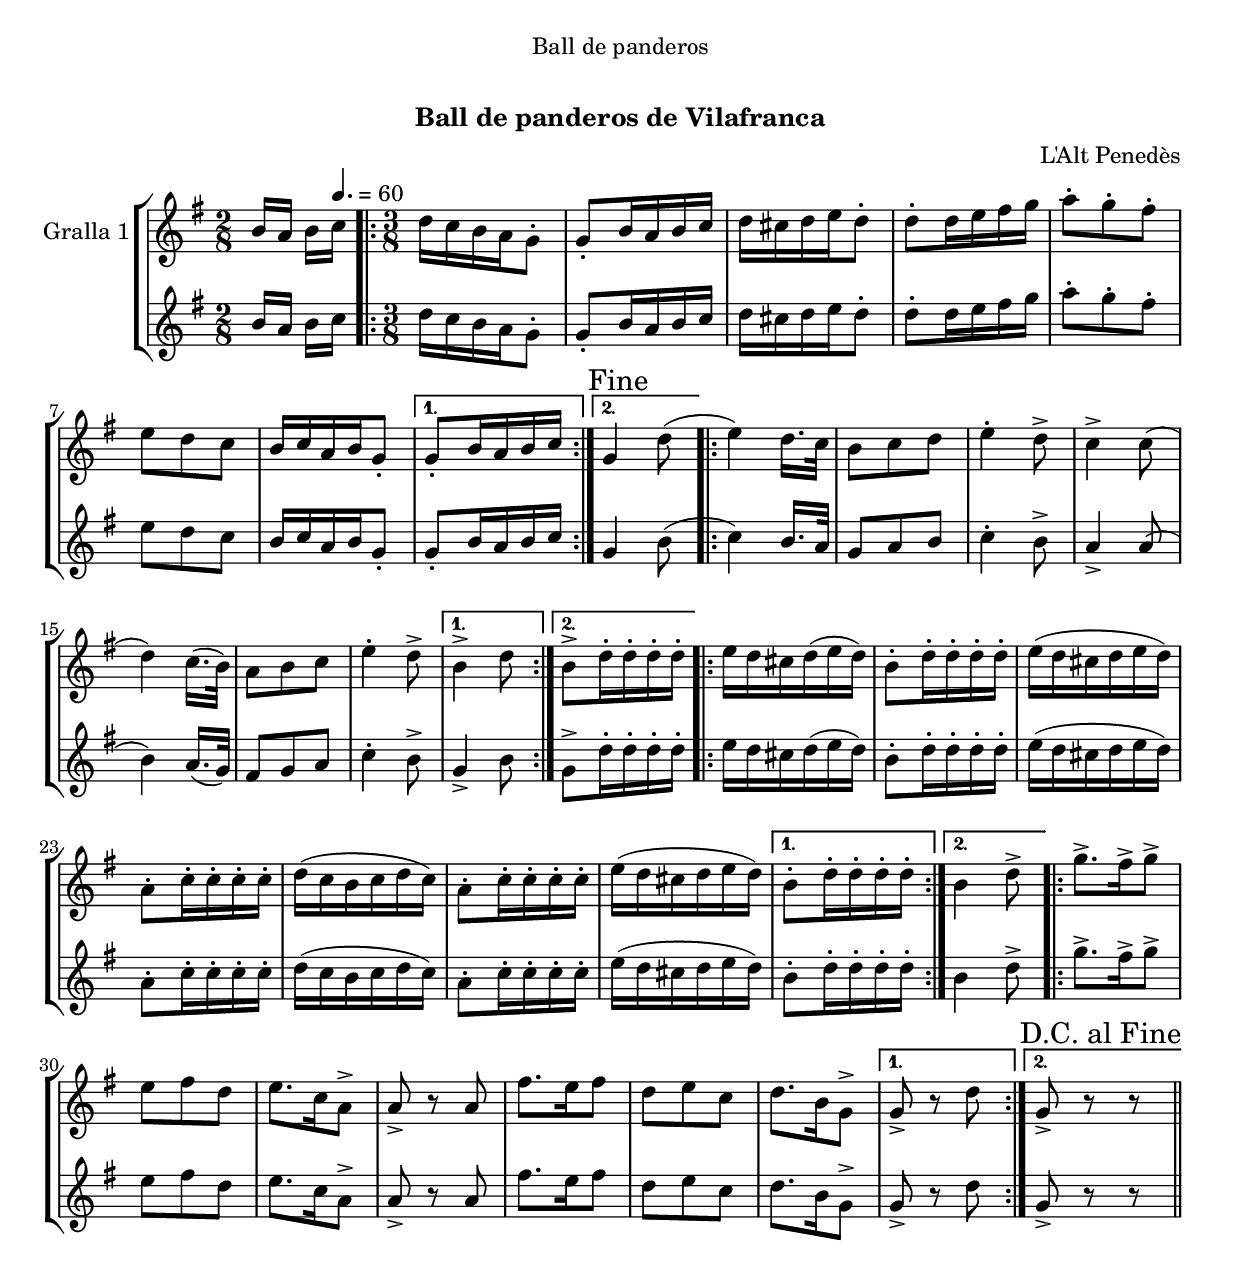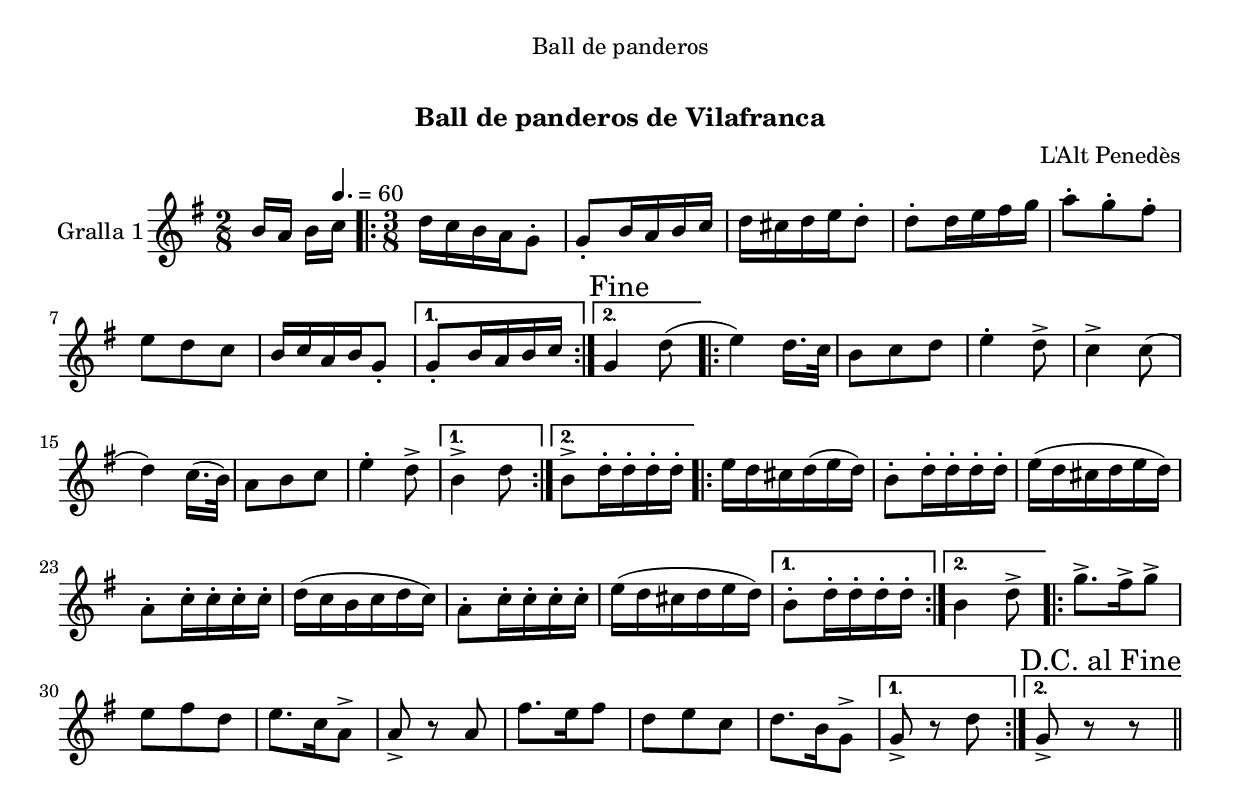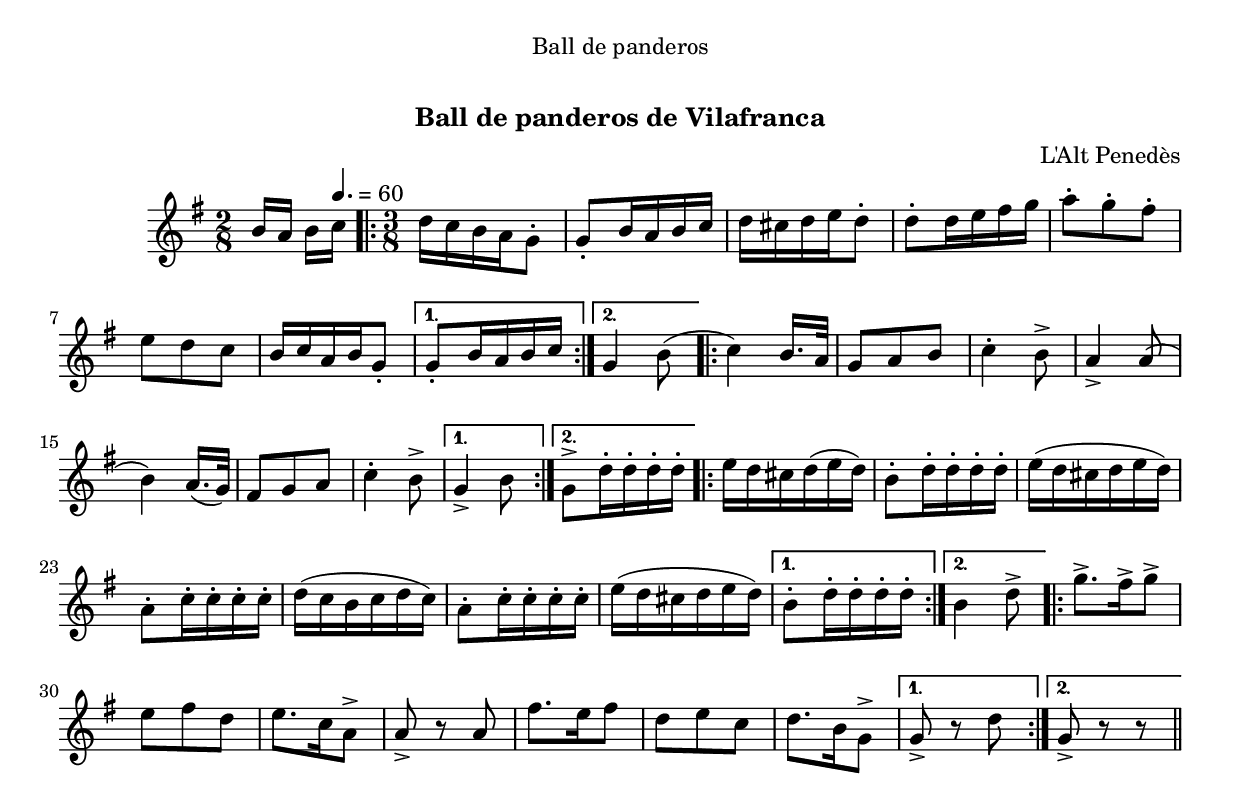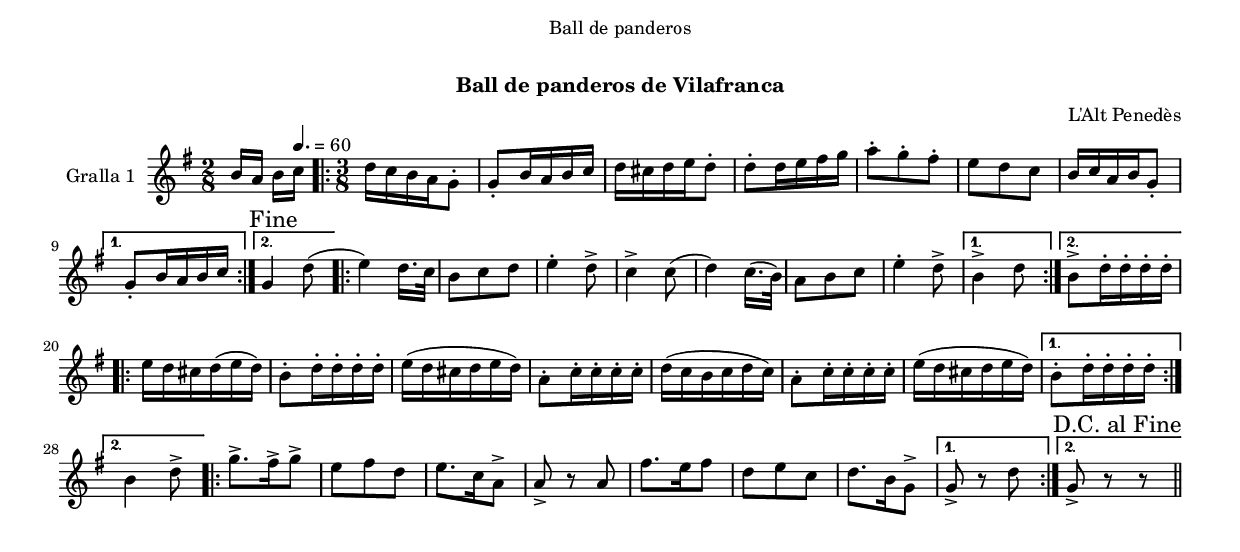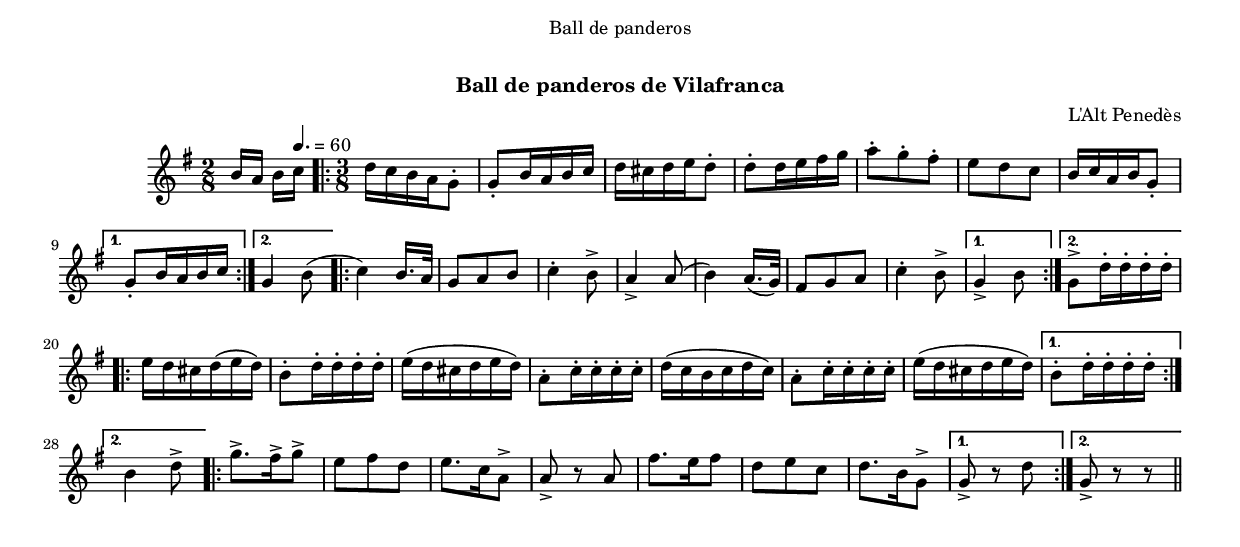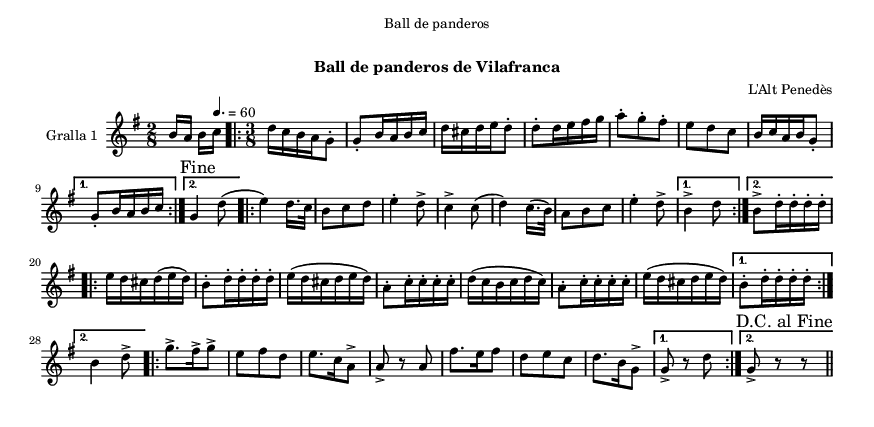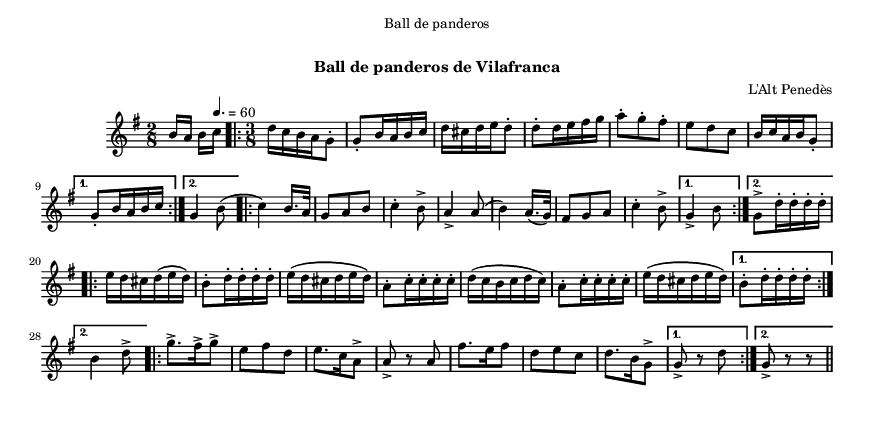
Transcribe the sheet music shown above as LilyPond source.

\version "2.16.0"

\header {
  dedication="Ball de panderos"
  title="  "
  subtitle="Ball de panderos de Vilafranca"
  subsubtitle=""
  poet=""
  meter=""
  piece=""
  composer="L'Alt Penedès"
  arranger=""
  opus=""
  instrument=""
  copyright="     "
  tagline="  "
}

liniaroAa =
\relative b'
{
  \clef treble
  \key g \major
  \time 2/8
  b16 a b \tempo 4. = 60 c  |
  \time 3/8   \repeat volta 2 { d16 c b a g8-.  |
  g8-. b16 a b c  |
  d16 cis d e d8-.  |
  %05
  d8-. d16 e fis g  |
  a8-. g-. fis-.  |
  e8 d c  |
  b16 c a b g8-. }
  \alternative { { g8-. b16 a b c }
  %10
  { \mark "Fine" g4 d'8 ( } }
  \repeat volta 2 { e4 ) d16. c32   |
  b8 c d  |
  e4-. d8->  |
  c4-> c8 (  |
  %15
  d4 ) c16. ( b32 )  |
  a8 b c  |
  e4-. d8-> }
  \alternative { { b4-> d8 }
  { b8-> d16-. d-. d-. d-. } }
  %20
  \repeat volta 2 { e16 d cis d ( e d )  |
  b8-. d16-. d-. d-. d-.  |
  e16 ( d cis d e d )  |
  a8-. c16-. c-. c-. c-.  |
  d16 ( c b c d c )  |
  %25
  a8-. c16-. c-. c-. c-.  |
  e16 ( d cis d e d ) }
  \alternative { { b8-. d16-. d-. d-. d-. }
  { b4 d8-> } }
  \repeat volta 2 { g8.-> fis16-> g8->  |
  %30
  e8 fis d  |
  e8. c16 a8->  |
  a8-> r a  |
  fis'8. e16 fis8  |
  d8 e c  |
  %35
  d8. b16 g8-> }
  \alternative { { g8-> r d' }
  { \mark "D.C. al Fine" g,8-> r r } } \bar "||"
}

liniaroAb =
\relative b'
{
  \clef treble
  \key g \major
  \time 2/8
  b16 a b \tempo 4. = 60 c  |
  \time 3/8   \repeat volta 2 { d16 c b a g8-.  |
  g8-. b16 a b c  |
  d16 cis d e d8-.  |
  %05
  d8-. d16 e fis g  |
  a8-. g-. fis-.  |
  e8 d c  |
  b16 c a b g8-. }
  \alternative { { g8-. b16 a b c }
  %10
  { g4 b8 ( } }
  \repeat volta 2 { c4 ) b16. a32   |
  g8 a b  |
  c4-. b8->  |
  a4-> a8 (  |
  %15
  b4 ) a16. ( g32 )  |
  fis8 g a  |
  c4-. b8-> }
  \alternative { { g4-> b8 }
  { g8-> d'16-. d-. d-. d-. } }
  %20
  \repeat volta 2 { e16 d cis d ( e d )  |
  b8-. d16-. d-. d-. d-.  |
  e16 ( d cis d e d )  |
  a8-. c16-. c-. c-. c-.  |
  d16 ( c b c d c )  |
  %25
  a8-. c16-. c-. c-. c-.  |
  e16 ( d cis d e d ) }
  \alternative { { b8-. d16-. d-. d-. d-. }
  { b4 d8-> } }
  \repeat volta 2 { g8.-> fis16-> g8->  |
  %30
  e8 fis d  |
  e8. c16 a8->  |
  a8-> r a  |
  fis'8. e16 fis8  |
  d8 e c  |
  %35
  d8. b16 g8-> }
  \alternative { { g8-> r d' }
  { g,8-> r r } } \bar "||"
}

\book {

\paper {
  print-page-number = false
  #(set-paper-size "a4")
  #(layout-set-staff-size 20)
}

\bookpart {
  \score {
    \new StaffGroup {
      \override Score.RehearsalMark #'self-alignment-X = #LEFT
      <<
        \new Staff \with {instrumentName = #"Gralla 1" } \liniaroAa
        \new Staff \with {instrumentName = #"" } \liniaroAb
      >>
    }
    \layout {}
  }\score { \unfoldRepeats
    \new StaffGroup {
      \override Score.RehearsalMark #'self-alignment-X = #LEFT
      <<
        \new Staff \with {instrumentName = #"Gralla 1" } \liniaroAa
        \new Staff \with {instrumentName = #"" } \liniaroAb
      >>
    }
    \midi {}
  }
}

\bookpart {
  \header {}
  \score {
    \new StaffGroup {
      \override Score.RehearsalMark #'self-alignment-X = #LEFT
      <<
        \new Staff \with {instrumentName = #"Gralla 1" } \liniaroAa
      >>
    }
    \layout {}
  }\score { \unfoldRepeats
    \new StaffGroup {
      \override Score.RehearsalMark #'self-alignment-X = #LEFT
      <<
        \new Staff \with {instrumentName = #"Gralla 1" } \liniaroAa
      >>
    }
    \midi {}
  }
}

\bookpart {
  \header {}
  \score {
    \new StaffGroup {
      \override Score.RehearsalMark #'self-alignment-X = #LEFT
      <<
        \new Staff \with {instrumentName = #"" } \liniaroAb
      >>
    }
    \layout {}
  }\score { \unfoldRepeats
    \new StaffGroup {
      \override Score.RehearsalMark #'self-alignment-X = #LEFT
      <<
        \new Staff \with {instrumentName = #"" } \liniaroAb
      >>
    }
    \midi {}
  }
}

}

\book {

\paper {
  print-page-number = false
  #(set-paper-size "a5landscape")
  #(layout-set-staff-size 16)
}

\bookpart {
  \header {}
  \score {
    \new StaffGroup {
      \override Score.RehearsalMark #'self-alignment-X = #LEFT
      <<
        \new Staff \with {instrumentName = #"Gralla 1" } \liniaroAa
      >>
    }
    \layout {}
  }
}

\bookpart {
  \header {}
  \score {
    \new StaffGroup {
      \override Score.RehearsalMark #'self-alignment-X = #LEFT
      <<
        \new Staff \with {instrumentName = #"" } \liniaroAb
      >>
    }
    \layout {}
  }
}

}

\book {

\paper {
  print-page-number = false
  #(set-paper-size "a6landscape")
  #(layout-set-staff-size 12)
}

\bookpart {
  \header {}
  \score {
    \new StaffGroup {
      \override Score.RehearsalMark #'self-alignment-X = #LEFT
      <<
        \new Staff \with {instrumentName = #"Gralla 1" } \liniaroAa
      >>
    }
    \layout {}
  }
}

\bookpart {
  \header {}
  \score {
    \new StaffGroup {
      \override Score.RehearsalMark #'self-alignment-X = #LEFT
      <<
        \new Staff \with {instrumentName = #"" } \liniaroAb
      >>
    }
    \layout {}
  }
}

}

